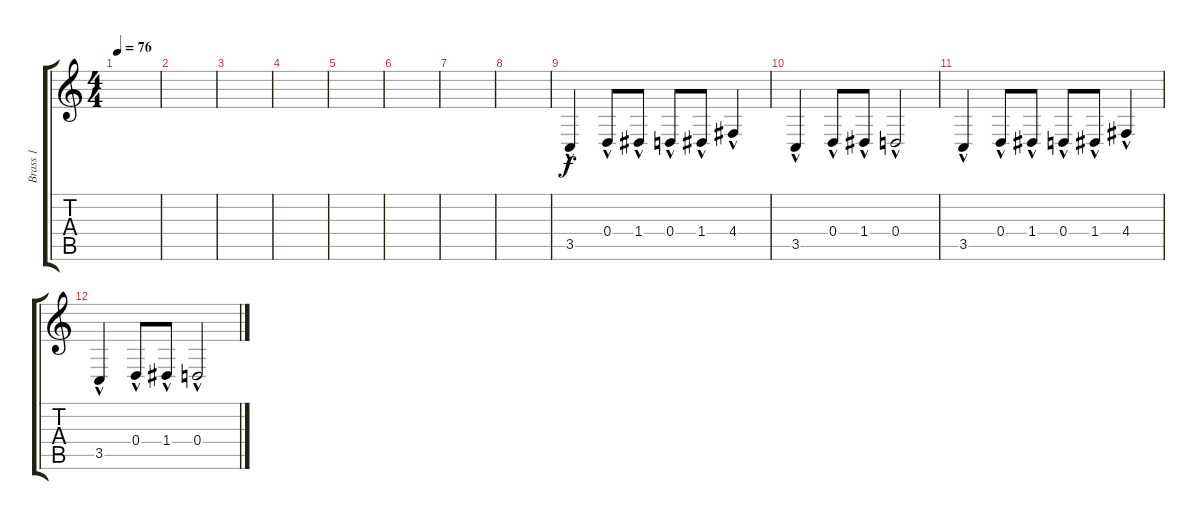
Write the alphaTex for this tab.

\track ("Brass 1" "Brass 1") {instrument frenchhorn}
\staff {score tabs}
\tuning (E4 B3 G3 D3 A2 E2) {hide}
\ts (4 4)
\tempo 76
\clef g2
\ks c
|
|
|
|
|
|
|
|
3.5{hac}.4 0.4{hac}.8 1.4{hac}.8 0.4{hac}.8 1.4{hac}.8 4.4{hac}.4 |
3.5{hac}.4 0.4{hac}.8 1.4{hac}.8 0.4{hac}.2 |
3.5{hac}.4 0.4{hac}.8 1.4{hac}.8 0.4{hac}.8 1.4{hac}.8 4.4{hac}.4 |
3.5{hac}.4 0.4{hac}.8 1.4{hac}.8 0.4{hac}.2
